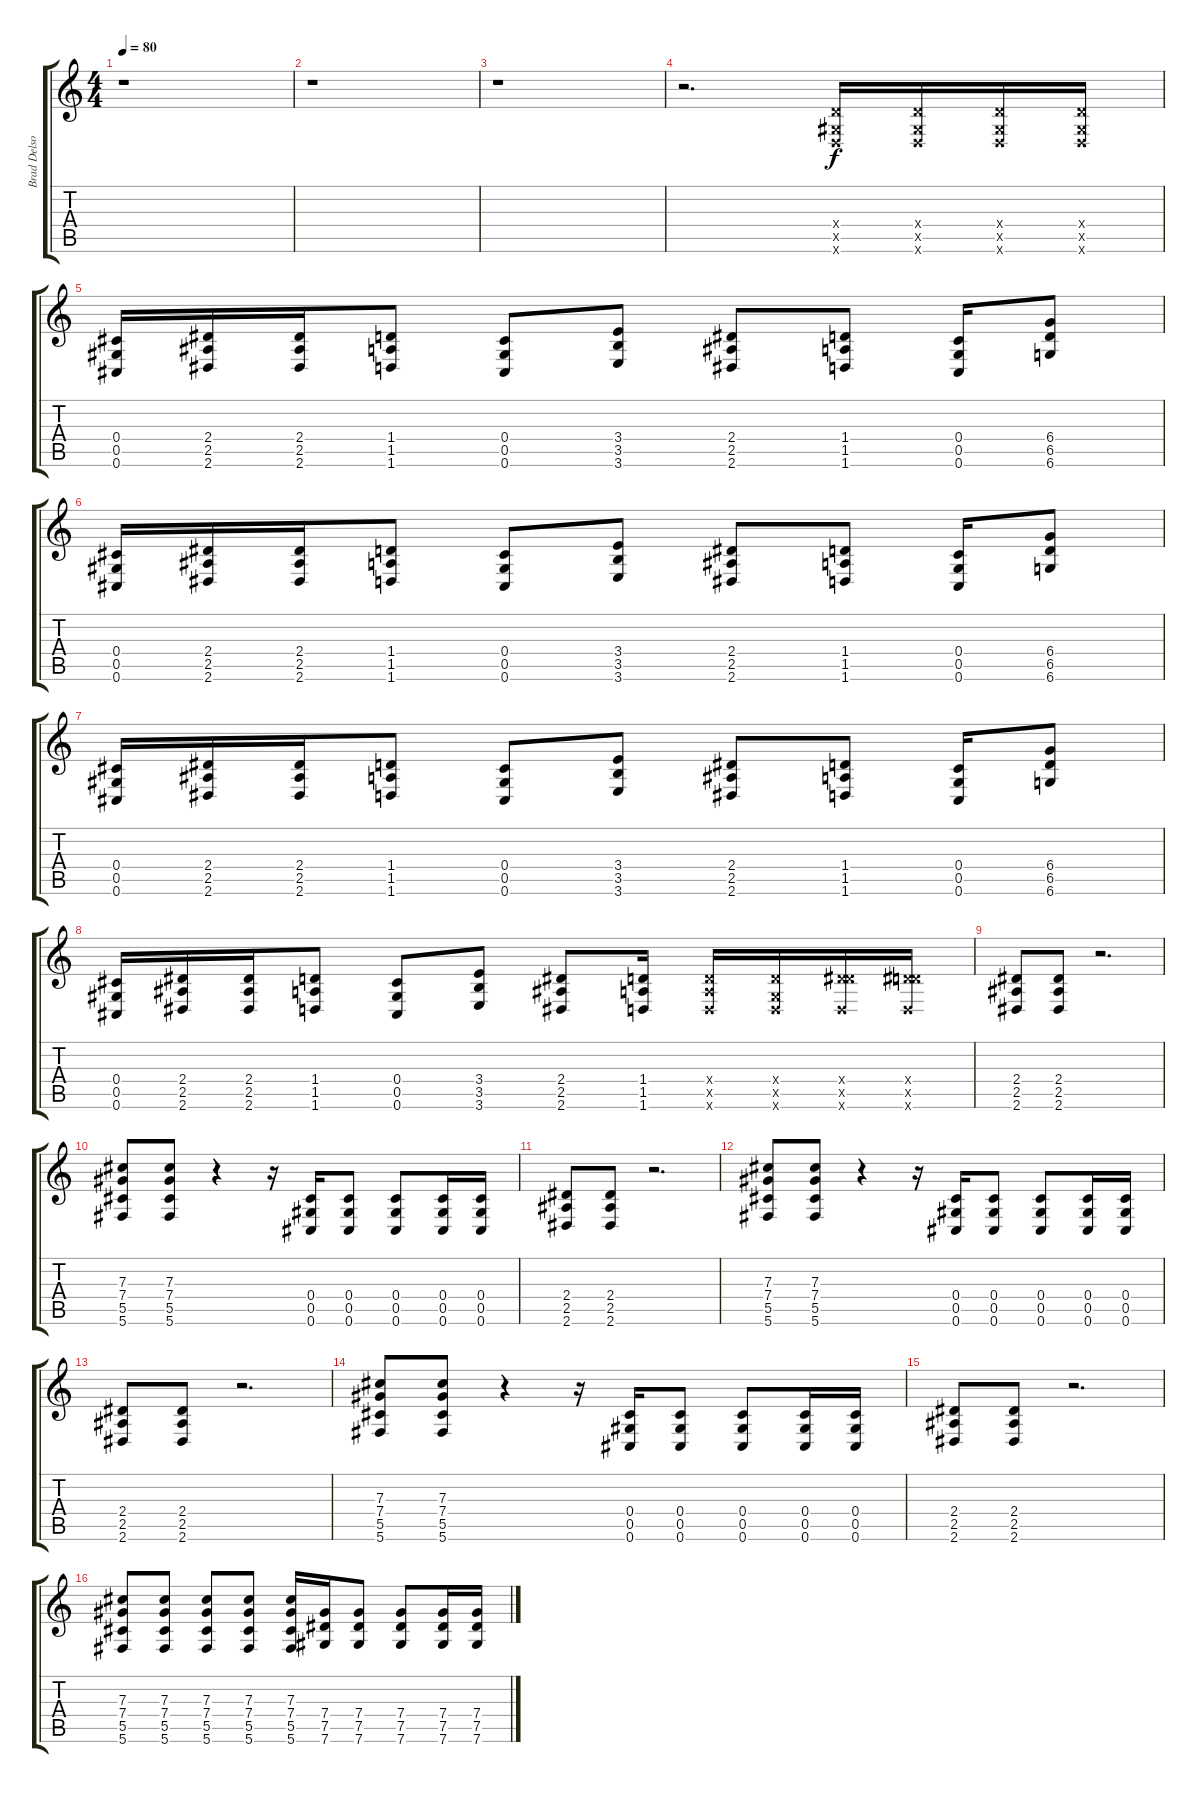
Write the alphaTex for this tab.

\track ("Brad Delson" "Brad Delso") {instrument distortionguitar}
\staff {score tabs}
\tuning (Eb4 Bb3 Gb3 Db3 Ab2 Db2) {hide}
\ts (4 4)
\tempo 80
\clef g2
\ks c
r.1{dy f instrument distortionguitar} |
r.1 |
r.1 |
r.2{d} (1.4{x} 0.5{x} 1.6{x}).16 (1.4{x} 0.5{x} 1.6{x}).16 (1.4{x} 0.5{x} 1.6{x}).16 (1.4{x} 0.5{x} 1.6{x}).16 |
(0.4 0.5 0.6).16 (2.4 2.5 2.6).16 (2.4 2.5 2.6).16 (1.4 1.5 1.6).8 (0.4 0.5 0.6).8 (3.4 3.5 3.6).8 (2.4 2.5 2.6).8 (1.4 1.5 1.6).8 (0.4 0.5 0.6).16 (6.4 6.5 6.6).8 |
(0.4 0.5 0.6).16 (2.4 2.5 2.6).16 (2.4 2.5 2.6).16 (1.4 1.5 1.6).8 (0.4 0.5 0.6).8 (3.4 3.5 3.6).8 (2.4 2.5 2.6).8 (1.4 1.5 1.6).8 (0.4 0.5 0.6).16 (6.4 6.5 6.6).8 |
(0.4 0.5 0.6).16 (2.4 2.5 2.6).16 (2.4 2.5 2.6).16 (1.4 1.5 1.6).8 (0.4 0.5 0.6).8 (3.4 3.5 3.6).8 (2.4 2.5 2.6).8 (1.4 1.5 1.6).8 (0.4 0.5 0.6).16 (6.4 6.5 6.6).8 |
(0.4 0.5 0.6).16 (2.4 2.5 2.6).16 (2.4 2.5 2.6).16 (1.4 1.5 1.6).8 (0.4 0.5 0.6).8 (3.4 3.5 3.6).8 (2.4 2.5 2.6).8 (1.4 1.5 1.6).16 (1.4{x} 1.5{x} 1.6{x}).16 (1.4{x} 0.5{x} 1.6{x}).16 (1.4{x} 7.5{x} 1.6{x}).16 (1.4{x} 7.5{x} 1.6{x}).16 |
(2.4 2.5 2.6).8 (2.4 2.5 2.6).8 r.2{d} |
(7.3 7.4 5.5 5.6).8 (7.3 7.4 5.5 5.6).8 r.4 r.16 (0.4 0.5 0.6).16 (0.4 0.5 0.6).8 (0.4 0.5 0.6).8 (0.4 0.5 0.6).16 (0.4 0.5 0.6).16 |
(2.4 2.5 2.6).8 (2.4 2.5 2.6).8 r.2{d} |
(7.3 7.4 5.5 5.6).8 (7.3 7.4 5.5 5.6).8 r.4 r.16 (0.4 0.5 0.6).16 (0.4 0.5 0.6).8 (0.4 0.5 0.6).8 (0.4 0.5 0.6).16 (0.4 0.5 0.6).16 |
(2.4 2.5 2.6).8 (2.4 2.5 2.6).8 r.2{d} |
(7.3 7.4 5.5 5.6).8 (7.3 7.4 5.5 5.6).8 r.4 r.16 (0.4 0.5 0.6).16 (0.4 0.5 0.6).8 (0.4 0.5 0.6).8 (0.4 0.5 0.6).16 (0.4 0.5 0.6).16 |
(2.4 2.5 2.6).8 (2.4 2.5 2.6).8 r.2{d} |
(7.3 7.4 5.5 5.6).8 (7.3 7.4 5.5 5.6).8 (7.3 7.4 5.5 5.6).8 (7.3 7.4 5.5 5.6).8 (7.3 7.4 5.5 5.6).16 (7.4 7.5 7.6).16 (7.4 7.5 7.6).8 (7.4 7.5 7.6).8 (7.4 7.5 7.6).16 (7.4 7.5 7.6).16
